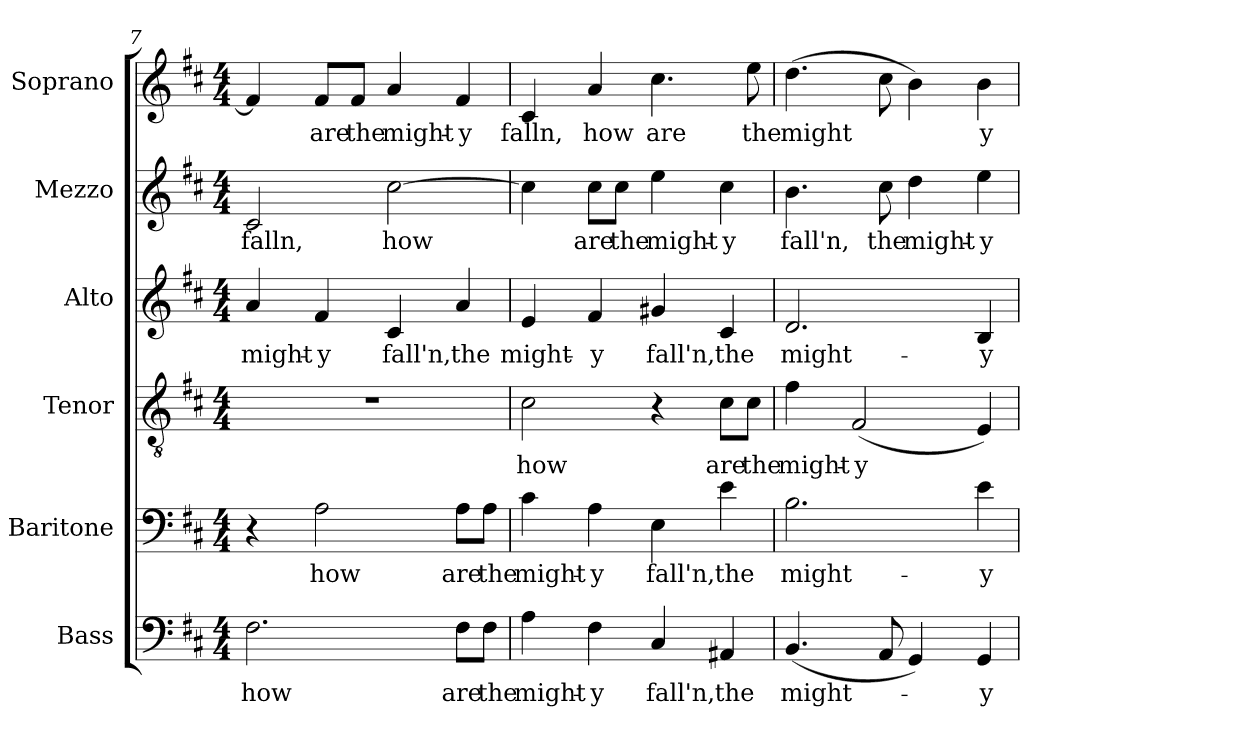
**kern	**text	**kern	**text	**kern	**text	**kern	**text	**kern	**text	**kern	**text
*part6	*part6	*part5	*part5	*part4	*part4	*part3	*part3	*part2	*part2	*part1	*part1
*staff6	*staff6	*staff5	*staff5	*staff4	*staff4	*staff3	*staff3	*staff2	*staff2	*staff1	*staff1
*I"Bass	*	*I"Baritone	*	*I"Tenor	*	*I"Alto	*	*I"Mezzo	*	*I"Soprano	*
*I'B	*	*I'Bar	*	*I'T.	*	*I'A	*	*I'M	*	*I'S	*
*clefF4	*	*clefF4	*	*clefGv2	*	*clefG2	*	*clefG2	*	*clefG2	*
*	*	*	*	*ITrd7c12	*	*	*	*	*	*	*
*k[f#c#]	*	*k[f#c#]	*	*k[f#c#]	*	*k[f#c#]	*	*k[f#c#]	*	*k[f#c#]	*
*D:	*	*D:	*	*D:	*	*D:	*	*D:	*	*D:	*
*M4/4	*	*M4/4	*	*M4/4	*	*M4/4	*	*M4/4	*	*M4/4	*
=7	=7	=7	=7	=7	=7	=7	=7	=7	=7	=7	=7
!	!LO:LY:b:color=#000000	!	!	!	!	!	!	!	!	!	!
!	!	!	!	!	!	!	!LO:LY:b:color=#000000	!	!	!	!
!	!	!	!	!	!	!	!	!	!LO:LY:b:color=#000000	!	!
2.F#i\	how	4r	.	1r	.	4ai/	might-	2c#i/	falln,	4f#i/]	.
!	!	!	!LO:LY:b:color=#000000	!	!	!	!	!	!	!	!
!	!	!	!	!	!	!	!LO:LY:b:color=#000000	!	!	!	!
!	!	!	!	!	!	!	!	!	!	!	!LO:LY:b:color=#000000
.	.	2Ai\	how	.	.	4f#i/	y	.	.	8f#i/L	are
!	!	!	!	!	!	!	!	!	!	!	!LO:LY:b:color=#000000
.	.	.	.	.	.	.	.	.	.	8f#i/J	the
!	!	!	!	!	!	!	!LO:LY:b:color=#000000	!	!	!	!
!	!	!	!	!	!	!	!	!	!LO:LY:b:color=#000000	!	!
!	!	!	!	!	!	!	!	!	!	!	!LO:LY:b:color=#000000
.	.	.	.	.	.	4c#i/	fall'n,	[2cc#i\	how	4ai/	might-
!	!LO:LY:b:color=#000000	!	!	!	!	!	!	!	!	!	!
!	!	!	!LO:LY:b:color=#000000	!	!	!	!	!	!	!	!
!	!	!	!	!	!	!	!LO:LY:b:color=#000000	!	!	!	!
!	!	!	!	!	!	!	!	!	!	!	!LO:LY:b:color=#000000
8F#i\L	are	8Ai\L	are	.	.	4ai/	the	.	.	4f#i/	y
!	!LO:LY:b:color=#000000	!	!	!	!	!	!	!	!	!	!
!	!	!	!LO:LY:b:color=#000000	!	!	!	!	!	!	!	!
8F#i\J	the	8Ai\J	the	.	.	.	.	.	.	.	.
=8	=8	=8	=8	=8	=8	=8	=8	=8	=8	=8	=8
!	!LO:LY:b:color=#000000	!	!	!	!	!	!	!	!	!	!
!	!	!	!LO:LY:b:color=#000000	!	!	!	!	!	!	!	!
!	!	!	!	!	!LO:LY:b:color=#000000	!	!	!	!	!	!
!	!	!	!	!	!	!	!LO:LY:b:color=#000000	!	!	!	!
!	!	!	!	!	!	!	!	!	!	!	!LO:LY:b:color=#000000
4Ai\	might-	4c#i\	might-	2C#i\	how	4ei/	might-	4cc#i\]	.	4c#i/	falln,
!	!LO:LY:b:color=#000000	!	!	!	!	!	!	!	!	!	!
!	!	!	!LO:LY:b:color=#000000	!	!	!	!	!	!	!	!
!	!	!	!	!	!	!	!LO:LY:b:color=#000000	!	!	!	!
!	!	!	!	!	!	!	!	!	!LO:LY:b:color=#000000	!	!
!	!	!	!	!	!	!	!	!	!	!	!LO:LY:b:color=#000000
4F#i\	y	4Ai\	y	.	.	4f#i/	y	8cc#i\L	are	4ai/	how
!	!	!	!	!	!	!	!	!	!LO:LY:b:color=#000000	!	!
.	.	.	.	.	.	.	.	8cc#i\J	the	.	.
!	!LO:LY:b:color=#000000	!	!	!	!	!	!	!	!	!	!
!	!	!	!LO:LY:b:color=#000000	!	!	!	!	!	!	!	!
!	!	!	!	!	!	!	!LO:LY:b:color=#000000	!	!	!	!
!	!	!	!	!	!	!	!	!	!LO:LY:b:color=#000000	!	!
!	!	!	!	!	!	!	!	!	!	!	!LO:LY:b:color=#000000
4C#i/	fall'n,	4Ei\	fall'n,	4r	.	4g#Xi/	fall'n,	4eei\	might-	4.cc#i\	are
!	!LO:LY:b:color=#000000	!	!	!	!	!	!	!	!	!	!
!	!	!	!LO:LY:b:color=#000000	!	!	!	!	!	!	!	!
!	!	!	!	!	!LO:LY:b:color=#000000	!	!	!	!	!	!
!	!	!	!	!	!	!	!LO:LY:b:color=#000000	!	!	!	!
!	!	!	!	!	!	!	!	!	!LO:LY:b:color=#000000	!	!
4AA#Xi/	the	4ei\	the	8C#i\L	are	4c#i/	the	4cc#i\	y	.	.
!	!	!	!	!	!LO:LY:b:color=#000000	!	!	!	!	!	!
!	!	!	!	!	!	!	!	!	!	!	!LO:LY:b:color=#000000
.	.	.	.	8C#i\J	the	.	.	.	.	8eei\	the
!!LO:PB:g=z
=9	=9	=9	=9	=9	=9	=9	=9	=9	=9	=9	=9
!	!LO:LY:b:color=#000000	!	!	!	!	!	!	!	!	!	!
!	!	!	!LO:LY:b:color=#000000	!	!	!	!	!	!	!	!
!	!	!	!	!	!LO:LY:b:color=#000000	!	!	!	!	!	!
!	!	!	!	!	!	!	!LO:LY:b:color=#000000	!	!	!	!
!	!	!	!	!	!	!	!	!	!LO:LY:b:color=#000000	!	!
!	!	!	!	!	!	!	!	!	!	!	!LO:LY:b:color=#000000
(4.BBi/	might-	2.Bi\	might-	4F#i\	might-	2.di/	might-	4.bi\	fall'n,	(4.ddi\	might
!	!	!	!	!	!LO:LY:b:color=#000000	!	!	!	!	!	!
.	.	.	.	(2FF#i/	y	.	.	.	.	.	.
!	!	!	!	!	!	!	!	!	!LO:LY:b:color=#000000	!	!
8AAi/	.	.	.	.	.	.	.	8cc#i\	the	8cc#i\	.
!	!	!	!	!	!	!	!	!	!LO:LY:b:color=#000000	!	!
4GGi/)	.	.	.	.	.	.	.	4ddi\	might-	4bi\)	.
!	!LO:LY:b:color=#000000	!	!	!	!	!	!	!	!	!	!
!	!	!	!LO:LY:b:color=#000000	!	!	!	!	!	!	!	!
!	!	!	!	!	!	!	!LO:LY:b:color=#000000	!	!	!	!
!	!	!	!	!	!	!	!	!	!LO:LY:b:color=#000000	!	!
!	!	!	!	!	!	!	!	!	!	!	!LO:LY:b:color=#000000
4GGi/	-y	4ei\	-y	4EEi/)	.	4Bi/	-y	4eei\	y	4bi\	y
=	=	=	=	=	=	=	=	=	=	=	=
*-	*-	*-	*-	*-	*-	*-	*-	*-	*-	*-	*-
